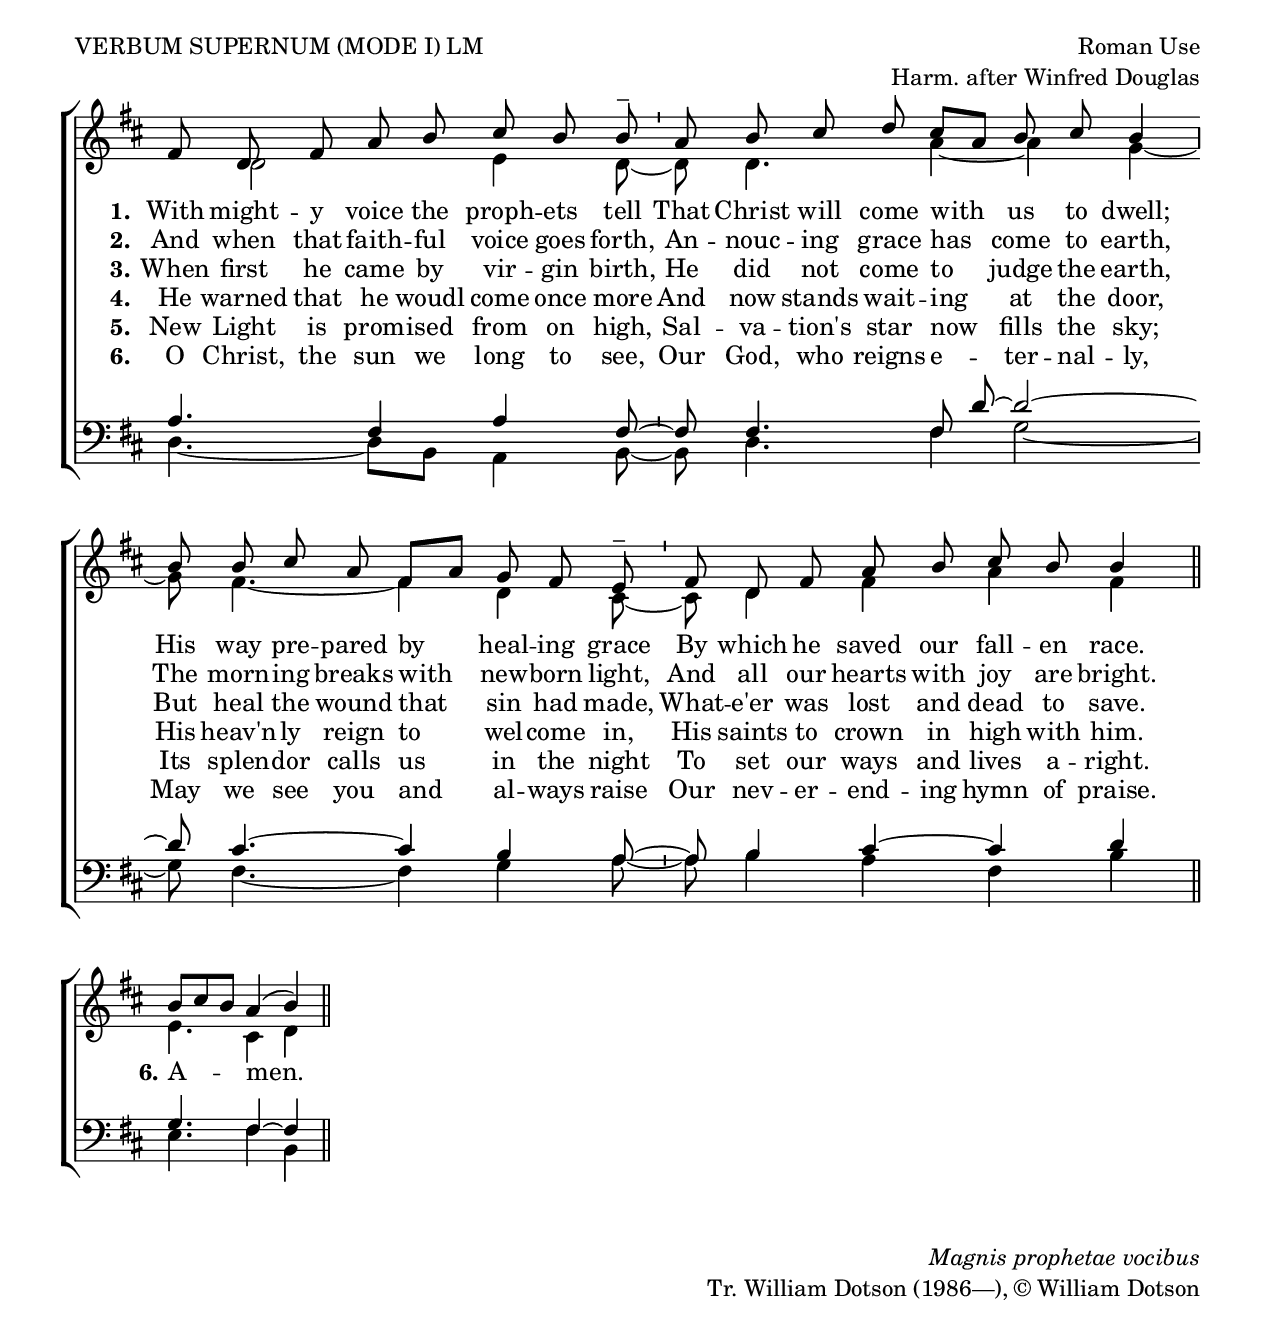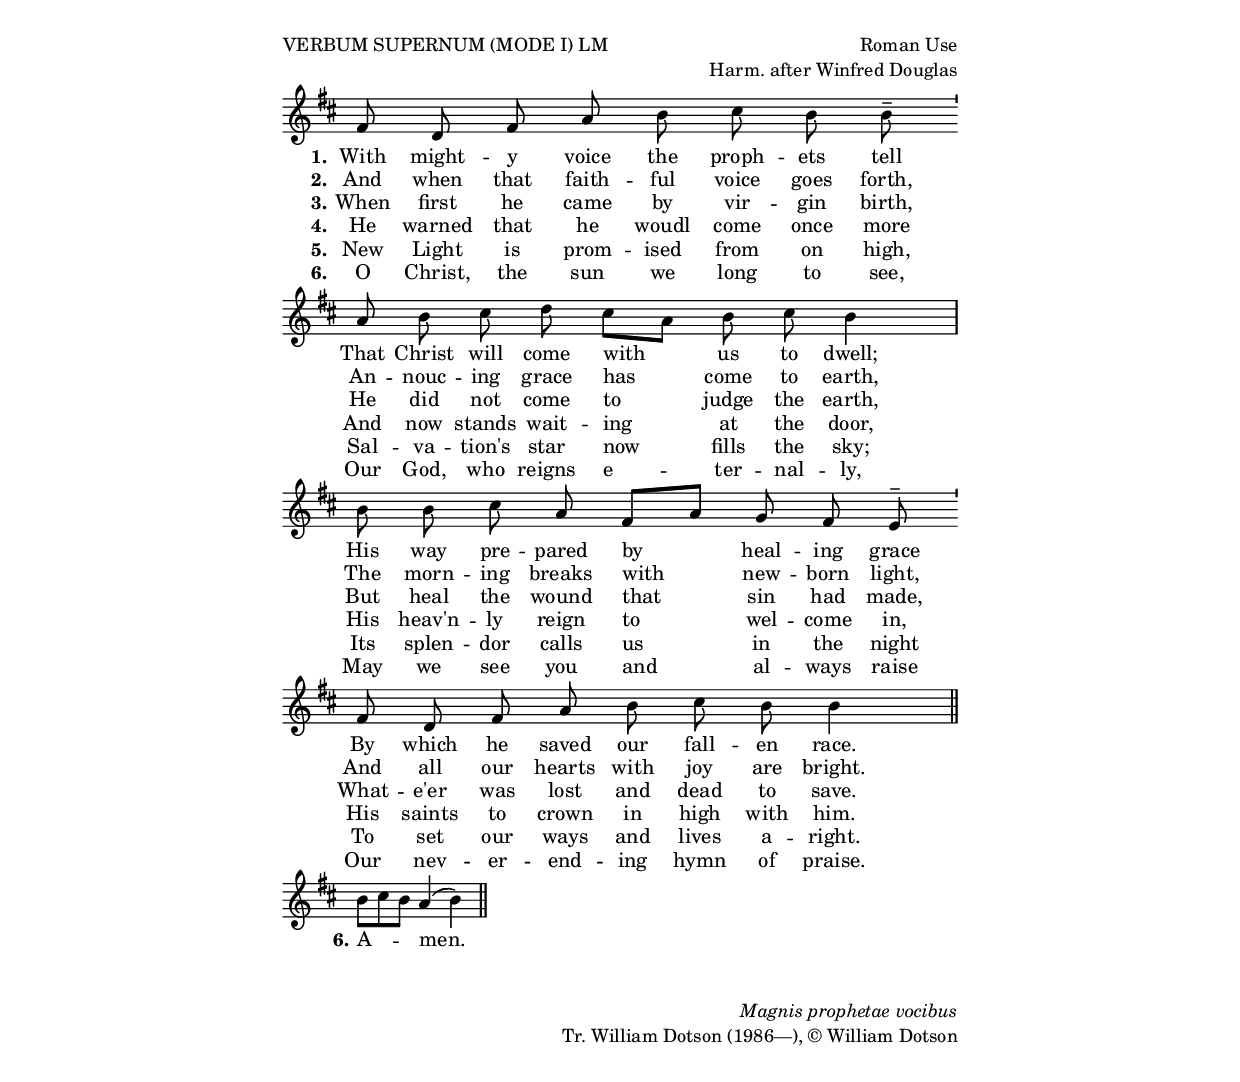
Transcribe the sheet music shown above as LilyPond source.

%{
The music and poetry produced by this source code are believed to be in the public domain in the United States.
The source code itself is licensed under a Creative Commons Attribution-NonCommercial 4.0 International License:
http://creativecommons.org/licenses/by-nc/4.0/

Musicam Ecclesiae - sites.google.com/site/musicamecclesiae
%}

\version "2.18.2"
\include "english.ly"
\include "hymn_definitions.ly"

top = \markup {
  \fill-line {
    \column {
      \line {VERBUM SUPERNUM (MODE I)  LM}
    }
    \right-column{
      \line {Roman Use}
      \line {Harm. after Winfred Douglas}
    }
  }
}

bottom = \markup  {
  \fill-line {
    \null
    \right-column {
      \line {\italic "Magnis prophetae vocibus"}
      \line {Tr. William Dotson (1986—), © William Dotson}
    }
  }
}

\header {
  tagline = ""
}

global = {
  \key d \major
  \cadenzaOn
  \autoBeamOff
  \set Staff.midiInstrument = "church organ"
}

melody = \relative c' {
  \global
  fs8 d fs a b cs b b^- \bar "'"
  a8 b cs d cs[ a] b cs b4 \once \override ChoirStaff.BarLine.bar-extent = #'( -1 . 1 )
  \bar "|"
  b8 b cs a fs[ a] g fs e^- \bar "'"
  fs8 d fs a b cs b b4 \bar "||" \break
  
  b8[ cs b] a4( b) \bar "||"
}

alto = \relative c' {
  \global
  s8 d2 e4 d8~
  d8 d4. a'4~ a g~
  g8 fs4.~ fs4 d cs8~
  cs8 d4 fs a fs
  
  e4. cs4 d
}

tenor = \relative c' {
  \global
  a4. fs4 a fs8~
  fs8 fs4. fs8 d'~ d2~
  d8 cs4.~ cs4 b a8~
  a8 b4 cs~ cs d4
  
  g,4. fs4~ fs4
}

bass = \relative c {
  \global
 d4.~ d8[ b8] a4 b8~
 b8 d4. fs4 g2~
 g8 fs4.~ fs4 g a8~
 a8 b4 a fs b
 
 e,4. fs4 b,
 
}

verseOne = \lyricmode {
  \set stanza = "1."
  With might -- y voice the proph -- ets tell
  That Christ will come with us to dwell;
  His way pre -- pared by heal -- ing grace
  By which he saved our fall -- en race.
}

verseTwo = \lyricmode {
  \set stanza = "2."
  And when that faith -- ful voice goes forth,
  An -- nouc -- ing grace has come to earth,
  The morn -- ing breaks with new -- born light,
  And all our hearts with joy are bright.
}

verseThree = \lyricmode {
  \set stanza = "3."
  When first he came by vir -- gin birth,
  He did not come to judge the earth,
  But heal the wound that sin had made,
  What -- e'er was lost and dead to save.
}

verseFour = \lyricmode {
  \set stanza = "4."
  He warned that he woudl come once more
  And now stands wait -- ing at the door,
  His heav'n -- ly reign to wel -- come in,
  His saints to crown in high with him.
}

verseFive = \lyricmode {
  \set stanza = "5."
  New Light is prom -- ised from on high,
  Sal -- va -- tion's star now fills the sky;
  Its splen -- dor calls us in the night
  To set our ways and lives a -- right.
}

verseSix = \lyricmode {
  \set stanza = "6."
  O Christ, the sun we long to see,
  Our God, who reigns e -- ter -- nal -- ly,
  May we see you and al -- ways raise
  Our nev -- er -- end -- ing hymn of praise.
  
  \set stanza = "6." A -- men.
}

\book {
  \include "hymn_paper.ly"
  \header {
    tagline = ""
  }
  \top
  \score {
    \new ChoirStaff <<
      \new Staff  <<
        \new Voice = "soprano" { \voiceOne \melody }
        \new Voice = "alto" { \voiceTwo \alto }
      >>
      \new Lyrics  \lyricsto soprano \verseOne
      \new Lyrics  \lyricsto soprano \verseTwo
      \new Lyrics  \lyricsto soprano \verseThree
      \new Lyrics \lyricsto soprano \verseFour
      \new Lyrics \lyricsto soprano \verseFive
      \new Lyrics \lyricsto soprano \verseSix
      \new Staff  <<
        \clef bass
        \new Voice = "tenor" { \voiceOne \tenor }
        \new Voice = "bass" { \voiceTwo \bass }
      >>
    >>
    \midi {
      \context {
        \Score
        tempoWholesPerMinute = #(ly:make-moment 80 4)
      }
    }
    \include "hymn_layout_ragged.ly"
  }
  \bottom
}

%%%%%%
%%%%%%
%%%%%%
#(define output-suffix "Melody")
\book {
  \include "lilypond-book-preamble.ly"
  \include "hymn_melody_paper.ly"
  \top
  \score {
    %\transpose c bf,
    <<
      \new Voice = "tune" {
        \melody
      }
      \new Lyrics \lyricsto "tune" { \verseOne }
      \new Lyrics \lyricsto "tune" { \verseTwo }
      \new Lyrics \lyricsto "tune" { \verseThree }
      \new Lyrics \lyricsto "tune" { \verseFour}
      \new Lyrics \lyricsto "tune" { \verseFive}
      \new Lyrics \lyricsto "tune" { \verseSix}
    >>
    \include "hymn_layout_ragged.ly"
  }
  \markup {
    \vspace #0.5
  }
  \bottom
}
